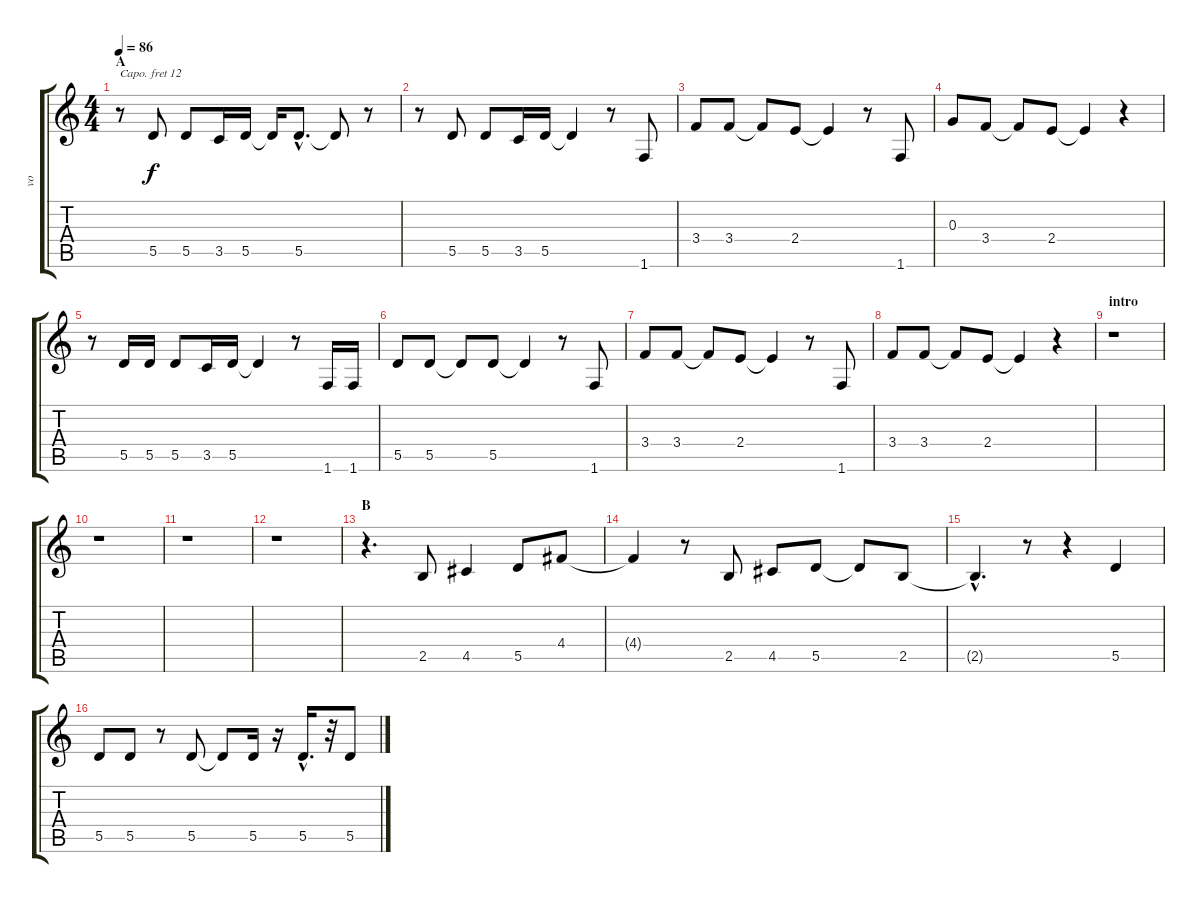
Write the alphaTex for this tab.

\track ("vo" "vo") {instrument altosax}
\staff {score tabs}
\capo 12
\tuning (E4 B3 G3 D3 A2 E2) {hide}
\ts (4 4)
\section ("" "A")
\tempo 86
\clef g2
\ks c
r.8{dy f} 5.5.8 5.5.8 3.5.16 5.5.16 5.5{t}.16 5.5{hac}.8{d} 5.5{t}.8 r.8 |
r.8 5.5.8 5.5.8 3.5.16 5.5.16 5.5{t}.4 r.8 1.6.8 |
3.4.8 3.4.8 3.4{t}.8 2.4.8 2.4{t}.4 r.8 1.6.8 |
0.3.8 3.4.8 3.4{t}.8 2.4.8 2.4{t}.4 r.4 |
r.8 5.5.16 5.5.16 5.5.8 3.5.16 5.5.16 5.5{t}.4 r.8 1.6.16 1.6.16 |
5.5.8 5.5.8 5.5{t}.8 5.5.8 5.5{t}.4 r.8 1.6.8 |
3.4.8 3.4.8 3.4{t}.8 2.4.8 2.4{t}.4 r.8 1.6.8 |
3.4.8 3.4.8 3.4{t}.8 2.4.8 2.4{t}.4 r.4 |
\section ("" "intro")
r.1 |
r.1 |
r.1 |
r.1 |
\section ("" "B")
r.4{d} 2.5.8 4.5.4 5.5.8 4.4.8 |
4.4{t}.4 r.8 2.5.8 4.5.8 5.5.8 5.5{t}.8 2.5.8 |
2.5{hac t}.4{d} r.8 r.4 5.5.4 |
5.5.8 5.5.8 r.8 5.5.8 5.5{t}.8 5.5.16 r.16 5.5{hac}.16{d} r.32 5.5.8
